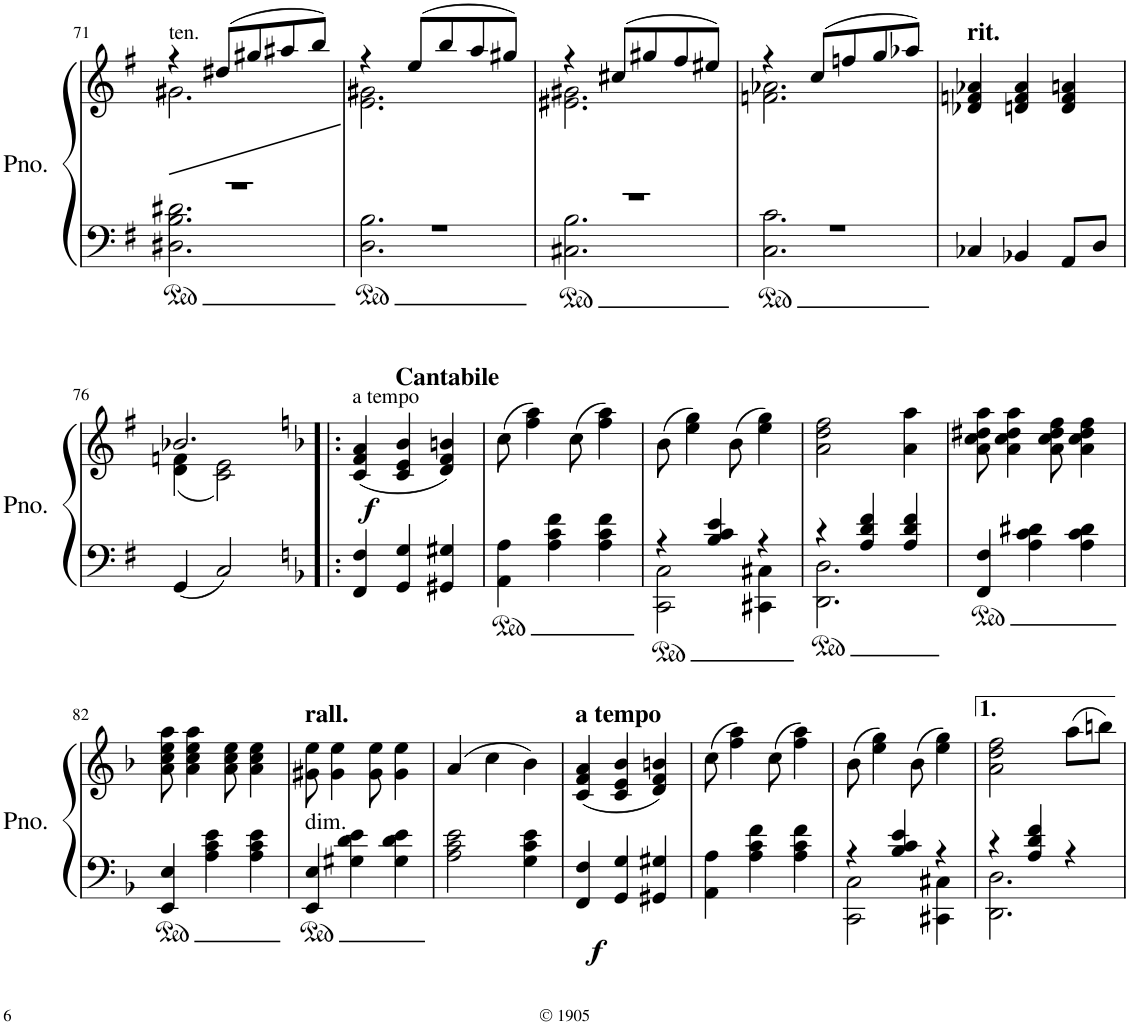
**kern	**kern	**dynam
*part1	*part1	*part1
*staff2	*staff1	*staff1/2
*I"Piano	*	*
*I'Pno.	*	*
!!LO:PB:g=z
*clefF4	*clefG2	*
*k[f#]	*k[f#]	*
*M3/4	*M3/4	*
=71	=71	=71
*^	*^	*
!	!	!LO:TX:a:t=ten.	!	!
2.r	2.D#X\ 2.B\ 2.d#X\	4r	2.g#X\	.
.	.	(8dd#X/L	.	.
.	.	8gg#X/	.	.
.	.	8aa#X/	.	.
.	.	8bb/J)	.	.
=72	=72	=72	=72	=72
2.r	2.D\ 2.B\	4r	2.e\ 2.g#X\	.
.	.	(8ee/L	.	.
.	.	8bb/	.	.
.	.	8aa/	.	.
.	.	8gg#X/J)	.	.
=73	=73	=73	=73	=73
2.r	2.C#X\ 2.B\	4r	2.e#X\ 2.g#X\	.
.	.	(8cc#X/L	.	.
.	.	8gg#X/	.	.
.	.	8ff#/	.	.
.	.	8ee#X/J)	.	.
=74	=74	=74	=74	=74
2.r	2.C\ 2.c\	4r	2.fn\ 2.a-X\	.
.	.	(8cc/L	.	.
.	.	8ffn/	.	.
.	.	8gg/	.	.
.	.	8aa-X/J)	.	.
*v	*v	*	*	*
*	*v	*v	*
=75	=75	=75
!	!LO:TX:a:B:t=rit.	!
4C-X/	4d-X/ 4fn/ 4a-X/	.
4BB-X/	4dn/ 4f/ 4a-/	.
8AA/L	4d/ 4f/ 4an/	.
8D/J	.	.
!!LO:LB:g=z
=76	=76	=76
*	*^	*
4GG/	2.b-X/	(4d\ 4fn\	.
2C/	.	2c\ 2e\)	.
*	*v	*v	*
=77!|:	=77!|:	=77!|:
*k[b-]	*k[b-]	*
*	*^	*
!	!LO:TX:a:t=a tempo	!	!
!	!	!	!LO:DY:b
*	*v	*v	*
4FF/ 4F/	(4c/ 4f/ 4a/	f
!	!LO:TX:a:B:t=Cantabile	!
4GG/ 4G/	4c/ 4e/ 4b-/	.
4GG#X/ 4G#X/	4d/ 4f/ 4bn/)	.
=78	=78	=78
4AA\ 4A\	(8cc\	.
.	4ff\ 4aa\)	.
4A\ 4c\ 4f\	.	.
.	(8cc\	.
4A\ 4c\ 4f\	4ff\ 4aa\)	.
=79	=79	=79
*^	*	*
4r	2CC\ 2C\	(8b-\	.
.	.	4ee\ 4gg\)	.
4B-/ 4c/ 4e/	.	.	.
.	.	(8b-\	.
4r	4CC#X\ 4C#X\	4ee\ 4gg\)	.
=80	=80	=80	=80
4r	2.DD\ 2.D\	2a\ 2dd\ 2ff\	.
4A/ 4d/ 4f/	.	.	.
4A/ 4d/ 4f/	.	4a\ 4aa\	.
*v	*v	*	*
=81	=81	=81
4FF/ 4F/	8a\ 8cc\ 8dd#X\ 8aa\	.
.	4a\ 4cc\ 4dd#\ 4aa\	.
4A\ 4c\ 4d#X\	.	.
.	8a\ 8cc\ 8dd#\ 8ff\	.
4A\ 4c\ 4d#\	4a\ 4cc\ 4dd#\ 4ff\	.
!!LO:LB:g=z
=82	=82	=82
4EE/ 4E/	8a\ 8cc\ 8ee\ 8aa\	.
.	4a\ 4cc\ 4ee\ 4aa\	.
4A\ 4c\ 4e\	.	.
.	8a\ 8cc\ 8ee\	.
4A\ 4c\ 4e\	4a\ 4cc\ 4ee\	.
=83	=83	=83
!	!LO:TX:a:B:t=rall.	!
!LO:TX:a:t=dim.	!	!
4EE/ 4E/	8g#X\ 8ee\	.
.	4g#\ 4ee\	.
4G#X\ 4d\ 4e\	.	.
.	8g#\ 8ee\	.
4G#\ 4d\ 4e\	4g#\ 4ee\	.
=84	=84	=84
2A\ 2c\ 2e\	(4a/	.
.	4cc\	.
4G\ 4c\ 4e\	4b-\)	.
=85	=85	=85
!	!LO:TX:a:B:t=a tempo	!
!	!	!LO:DY:b=2
4FF/ 4F/	(4c/ 4f/ 4a/	f
4GG/ 4G/	4c/ 4e/ 4b-/	.
4GG#X/ 4G#X/	4d/ 4f/ 4bn/)	.
=86	=86	=86
4AA\ 4A\	(8cc\	.
.	4ff\ 4aa\)	.
4A\ 4c\ 4f\	.	.
.	(8cc\	.
4A\ 4c\ 4f\	4ff\ 4aa\)	.
=87	=87	=87
*^	*	*
4r	2CC\ 2C\	(8b-\	.
.	.	4ee\ 4gg\)	.
4B-/ 4c/ 4e/	.	.	.
.	.	(8b-\	.
4r	4CC#X\ 4C#X\	4ee\ 4gg\)	.
=88	=88	=88	=88
4r	2.DD\ 2.D\	2a\ 2dd\ 2ff\	.
4A/ 4d/ 4f/	.	.	.
4r	.	(8aa\L	.
.	.	8bbn\J)	.
*v	*v	*	*
=	=	=
*-	*-	*-
